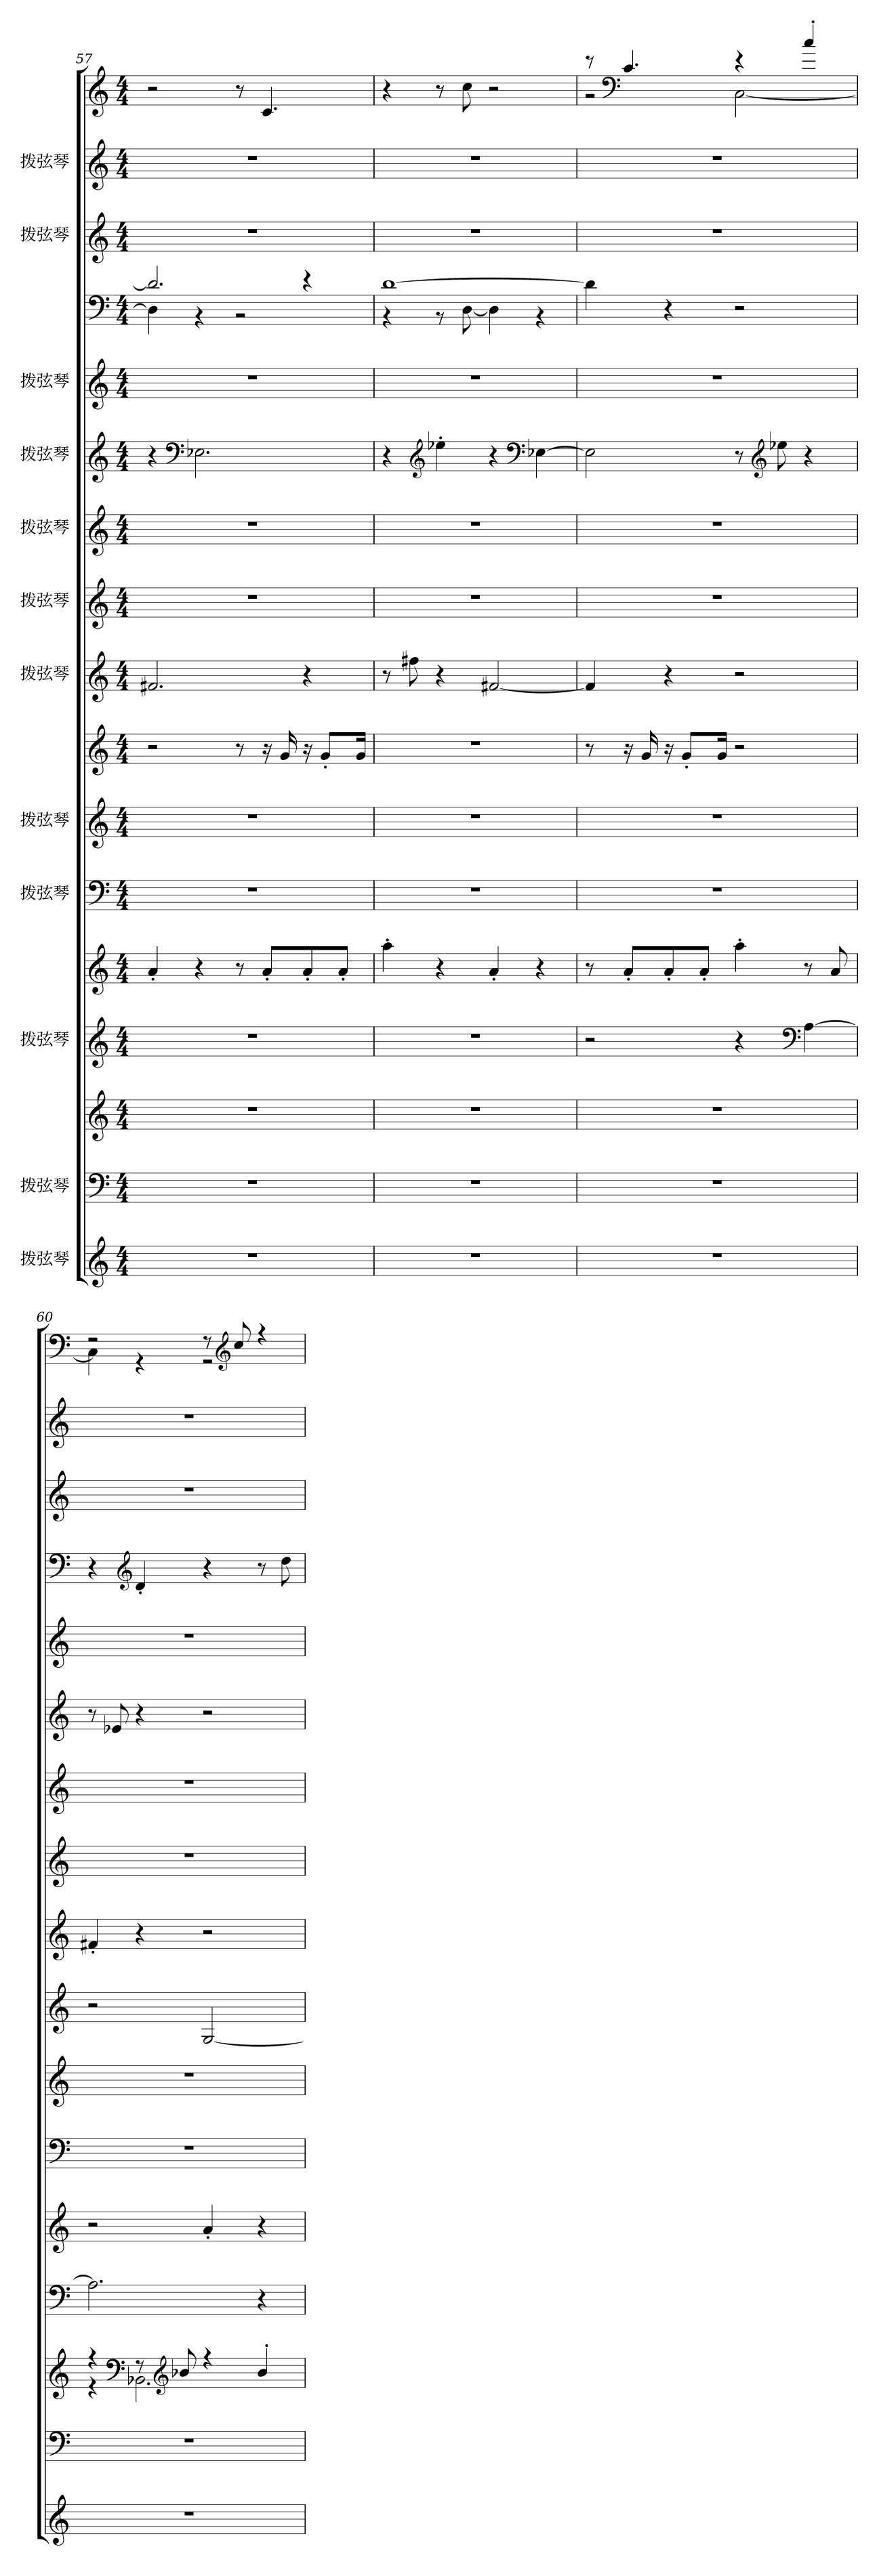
**kern	**kern	**kern	**kern	**kern	**kern	**kern	**kern	**kern	**kern	**kern	**kern	**kern	**kern	**kern	**kern	**kern
*part12	*part11	*part11	*part10	*part10	*part9	*part8	*part8	*part7	*part6	*part5	*part4	*part3	*part3	*part2	*part1	*part1
*staff17	*staff16	*staff15	*staff14	*staff13	*staff12	*staff11	*staff10	*staff9	*staff8	*staff7	*staff6	*staff5	*staff4	*staff3	*staff2	*staff1
*I"拨弦琴	*I"拨弦琴	*	*I"拨弦琴	*	*I"拨弦琴	*I"拨弦琴	*	*I"拨弦琴	*I"拨弦琴	*I"拨弦琴	*I"拨弦琴	*I"拨弦琴	*	*I"拨弦琴	*I"拨弦琴	*
*clefG2	*clefF4	*clefG2	*clefG2	*clefG2	*clefF4	*clefG2	*clefG2	*clefG2	*clefG2	*clefG2	*clefG2	*clefG2	*clefF4	*clefG2	*clefG2	*clefG2
*k[]	*k[]	*k[]	*k[]	*k[]	*k[]	*k[]	*k[]	*k[]	*k[]	*k[]	*k[]	*k[]	*k[]	*k[]	*k[]	*k[]
*M4/4	*M4/4	*M4/4	*M4/4	*M4/4	*M4/4	*M4/4	*M4/4	*M4/4	*M4/4	*M4/4	*M4/4	*M4/4	*M4/4	*M4/4	*M4/4	*M4/4
=57	=57	=57	=57	=57	=57	=57	=57	=57	=57	=57	=57	=57	=57	=57	=57	=57
*	*	*	*	*	*	*	*	*	*	*	*	*	*^	*	*	*
1r	1r	1r	1r	4a'/	1r	1r	2r	2.f#X/	1r	1r	4r	1r	2.d/]	4D\]	1r	1r	2r
*	*	*	*	*	*	*	*	*	*	*	*clefF4	*	*	*	*	*	*
.	.	.	.	4r	.	.	.	.	.	.	2.E-X\	.	.	4r	.	.	.
.	.	.	.	8r	.	.	8r	.	.	.	.	.	.	2r	.	.	8r
.	.	.	.	8a'/L	.	.	16r	.	.	.	.	.	.	.	.	.	4.c/
.	.	.	.	.	.	.	16g/	.	.	.	.	.	.	.	.	.	.
.	.	.	.	8a'/	.	.	16r	4r	.	.	.	.	4r	.	.	.	.
.	.	.	.	.	.	.	8g'/L	.	.	.	.	.	.	.	.	.	.
.	.	.	.	8a'/J	.	.	.	.	.	.	.	.	.	.	.	.	.
.	.	.	.	.	.	.	16g/Jk	.	.	.	.	.	.	.	.	.	.
=58	=58	=58	=58	=58	=58	=58	=58	=58	=58	=58	=58	=58	=58	=58	=58	=58	=58
1r	1r	1r	1r	4aa'\	1r	1r	1r	8r	1r	1r	4r	1r	[1d	4r	1r	1r	4r
.	.	.	.	.	.	.	.	8ff#X\	.	.	.	.	.	.	.	.	.
*	*	*	*	*	*	*	*	*	*	*	*clefG2	*	*	*	*	*	*
.	.	.	.	4r	.	.	.	4r	.	.	4ee-X'\	.	.	8r	.	.	8r
.	.	.	.	.	.	.	.	.	.	.	.	.	.	[8D\	.	.	8cc\
.	.	.	.	4a'/	.	.	.	[2f#X/	.	.	4r	.	.	4D\]	.	.	2r
*	*	*	*	*	*	*	*	*	*	*	*clefF4	*	*	*	*	*	*
.	.	.	.	4r	.	.	.	.	.	.	[4E-X\	.	.	4r	.	.	.
*	*	*	*	*	*	*	*	*	*	*	*	*	*v	*v	*	*	*
!!LO:PB:g=z
=59	=59	=59	=59	=59	=59	=59	=59	=59	=59	=59	=59	=59	=59	=59	=59	=59
*	*	*	*	*	*	*	*	*	*	*	*	*	*	*	*	*^
1r	1r	1r	2r	8r	1r	1r	8r	4f#/]	1r	1r	2E-\]	1r	4d\]	1r	1r	8r	2r
*	*	*	*	*	*	*	*	*	*	*	*	*	*	*	*	*clefF4	*
.	.	.	.	8a'/L	.	.	16r	.	.	.	.	.	.	.	.	4.c/	.
.	.	.	.	.	.	.	16g/	.	.	.	.	.	.	.	.	.	.
.	.	.	.	8a'/	.	.	16r	4r	.	.	.	.	4r	.	.	.	.
.	.	.	.	.	.	.	8g'/L	.	.	.	.	.	.	.	.	.	.
.	.	.	.	8a'/J	.	.	.	.	.	.	.	.	.	.	.	.	.
.	.	.	.	.	.	.	16g/Jk	.	.	.	.	.	.	.	.	.	.
.	.	.	4r	4aa'\	.	.	2r	2r	.	.	8r	.	2r	.	.	4r	[2C\
*	*	*	*	*	*	*	*	*	*	*	*clefG2	*	*	*	*	*	*
.	.	.	.	.	.	.	.	.	.	.	8ee-X\	.	.	.	.	.	.
*	*	*	*clefF4	*	*	*	*	*	*	*	*	*	*	*	*	*	*
.	.	.	[4A\	8r	.	.	.	.	.	.	4r	.	.	.	.	4cc'/	.
.	.	.	.	8a/	.	.	.	.	.	.	.	.	.	.	.	.	.
=60	=60	=60	=60	=60	=60	=60	=60	=60	=60	=60	=60	=60	=60	=60	=60	=60	=60
*	*	*^	*	*	*	*	*	*	*	*	*	*	*	*	*	*	*
1r	1r	4r	4r	2.A\]	2r	1r	1r	2r	4f#X'/	1r	1r	8r	1r	4r	1r	1r	2r	4C\]
.	.	.	.	.	.	.	.	.	.	.	.	8e-X/	.	.	.	.	.	.
*	*	*clefF4	*	*	*	*	*	*	*	*	*	*	*	*clefG2	*	*	*	*
.	.	8r	2.BB-X\	.	.	.	.	.	4r	.	.	4r	.	4d'/	.	.	.	4r
*	*	*clefG2	*	*	*	*	*	*	*	*	*	*	*	*	*	*	*	*
.	.	8b-X/	.	.	.	.	.	.	.	.	.	.	.	.	.	.	.	.
.	.	4r	.	.	4a'/	.	.	[2G/	2r	.	.	2r	.	4r	.	.	8r	2r
*	*	*	*	*	*	*	*	*	*	*	*	*	*	*	*	*	*clefG2	*
.	.	.	.	.	.	.	.	.	.	.	.	.	.	.	.	.	8cc/	.
.	.	4b-'/	.	4r	4r	.	.	.	.	.	.	.	.	8r	.	.	4r	.
.	.	.	.	.	.	.	.	.	.	.	.	.	.	8dd\	.	.	.	.
*	*	*v	*v	*	*	*	*	*	*	*	*	*	*	*	*	*	*v	*v
=	=	=	=	=	=	=	=	=	=	=	=	=	=	=	=	=
*-	*-	*-	*-	*-	*-	*-	*-	*-	*-	*-	*-	*-	*-	*-	*-	*-
